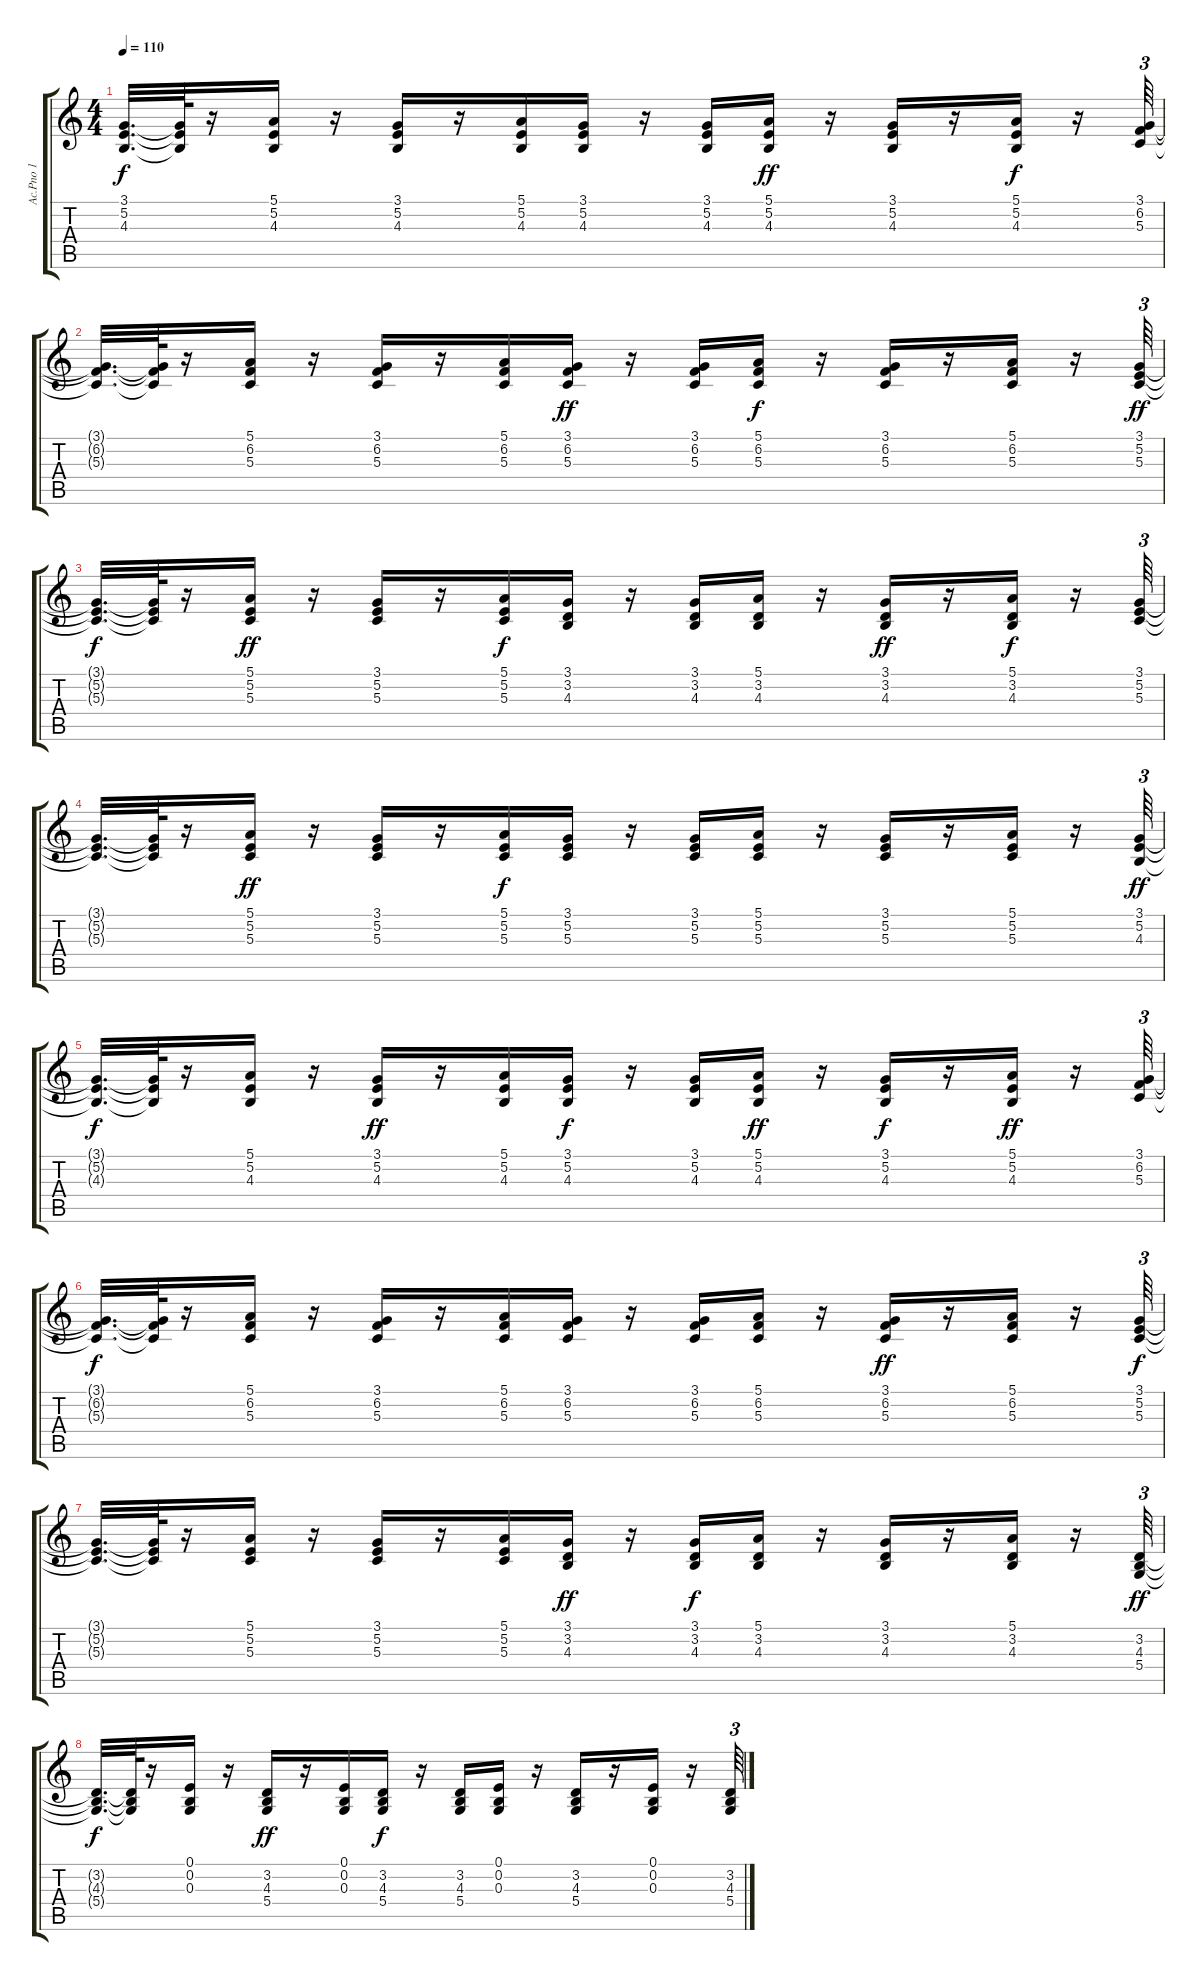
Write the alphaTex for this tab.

\track ("Ac.Pno 1" "Ac.Pno 1") {instrument acousticgrandpiano}
\staff {score tabs}
\tuning (E4 B3 G3 D3 A2 E2) {hide}
\ts (4 4)
\tempo 110
\clef g2
\ks c
(3.1{t} 5.2{t} 4.3{t}).32{d dy f} (3.1{t} 5.2{t} 4.3{t}).64 r.16 (5.1 5.2 4.3).16 r.16 (3.1 5.2 4.3).16 r.16 (5.1 5.2 4.3).16 (3.1 5.2 4.3).16 r.16 (3.1 5.2 4.3).16 (5.1 5.2 4.3).16{dy ff} r.16 (3.1 5.2 4.3).16 r.16 (5.1 5.2 4.3).16{dy f} r.16 (3.1 6.2 5.3).64{tu (3 2)} |
(3.1{t} 6.2{t} 5.3{t}).32{d} (3.1{t} 6.2{t} 5.3{t}).64 r.16 (5.1 6.2 5.3).16 r.16 (3.1 6.2 5.3).16 r.16 (5.1 6.2 5.3).16 (3.1 6.2 5.3).16{dy ff} r.16 (3.1 6.2 5.3).16 (5.1 6.2 5.3).16{dy f} r.16 (3.1 6.2 5.3).16 r.16 (5.1 6.2 5.3).16 r.16 (3.1 5.2 5.3).64{tu (3 2) dy ff} |
(3.1{t} 5.2{t} 5.3{t}).32{d dy f} (3.1{t} 5.2{t} 5.3{t}).64 r.16 (5.1 5.2 5.3).16{dy ff} r.16 (3.1 5.2 5.3).16 r.16 (5.1 5.2 5.3).16{dy f} (3.1 3.2 4.3).16 r.16 (3.1 3.2 4.3).16 (5.1 3.2 4.3).16 r.16 (3.1 3.2 4.3).16{dy ff} r.16 (5.1 3.2 4.3).16{dy f} r.16 (3.1 5.2 5.3).64{tu (3 2)} |
(3.1{t} 5.2{t} 5.3{t}).32{d} (3.1{t} 5.2{t} 5.3{t}).64 r.16 (5.1 5.2 5.3).16{dy ff} r.16 (3.1 5.2 5.3).16 r.16 (5.1 5.2 5.3).16{dy f} (3.1 5.2 5.3).16 r.16 (3.1 5.2 5.3).16 (5.1 5.2 5.3).16 r.16 (3.1 5.2 5.3).16 r.16 (5.1 5.2 5.3).16 r.16 (3.1 5.2 4.3).64{tu (3 2) dy ff} |
(3.1{t} 5.2{t} 4.3{t}).32{d dy f} (3.1{t} 5.2{t} 4.3{t}).64 r.16 (5.1 5.2 4.3).16 r.16 (3.1 5.2 4.3).16{dy ff} r.16 (5.1 5.2 4.3).16 (3.1 5.2 4.3).16{dy f} r.16 (3.1 5.2 4.3).16 (5.1 5.2 4.3).16{dy ff} r.16 (3.1 5.2 4.3).16{dy f} r.16 (5.1 5.2 4.3).16{dy ff} r.16 (3.1 6.2 5.3).64{tu (3 2)} |
(3.1{t} 6.2{t} 5.3{t}).32{d dy f} (3.1{t} 6.2{t} 5.3{t}).64 r.16 (5.1 6.2 5.3).16 r.16 (3.1 6.2 5.3).16 r.16 (5.1 6.2 5.3).16 (3.1 6.2 5.3).16 r.16 (3.1 6.2 5.3).16 (5.1 6.2 5.3).16 r.16 (3.1 6.2 5.3).16{dy ff} r.16 (5.1 6.2 5.3).16 r.16 (3.1 5.2 5.3).64{tu (3 2) dy f} |
(3.1{t} 5.2{t} 5.3{t}).32{d} (3.1{t} 5.2{t} 5.3{t}).64 r.16 (5.1 5.2 5.3).16 r.16 (3.1 5.2 5.3).16 r.16 (5.1 5.2 5.3).16 (3.1 3.2 4.3).16{dy ff} r.16 (3.1 3.2 4.3).16{dy f} (5.1 3.2 4.3).16 r.16 (3.1 3.2 4.3).16 r.16 (5.1 3.2 4.3).16 r.16 (3.2 4.3 5.4).64{tu (3 2) dy ff} |
(3.2{t} 4.3{t} 5.4{t}).32{d dy f} (3.2{t} 4.3{t} 5.4{t}).64 r.16 (0.1 0.2 0.3).16 r.16 (3.2 4.3 5.4).16{dy ff} r.16 (0.1 0.2 0.3).16 (3.2 4.3 5.4).16{dy f} r.16 (3.2 4.3 5.4).16 (0.1 0.2 0.3).16 r.16 (3.2 4.3 5.4).16 r.16 (0.1 0.2 0.3).16 r.16 (3.2 4.3 5.4).64{tu (3 2)}
